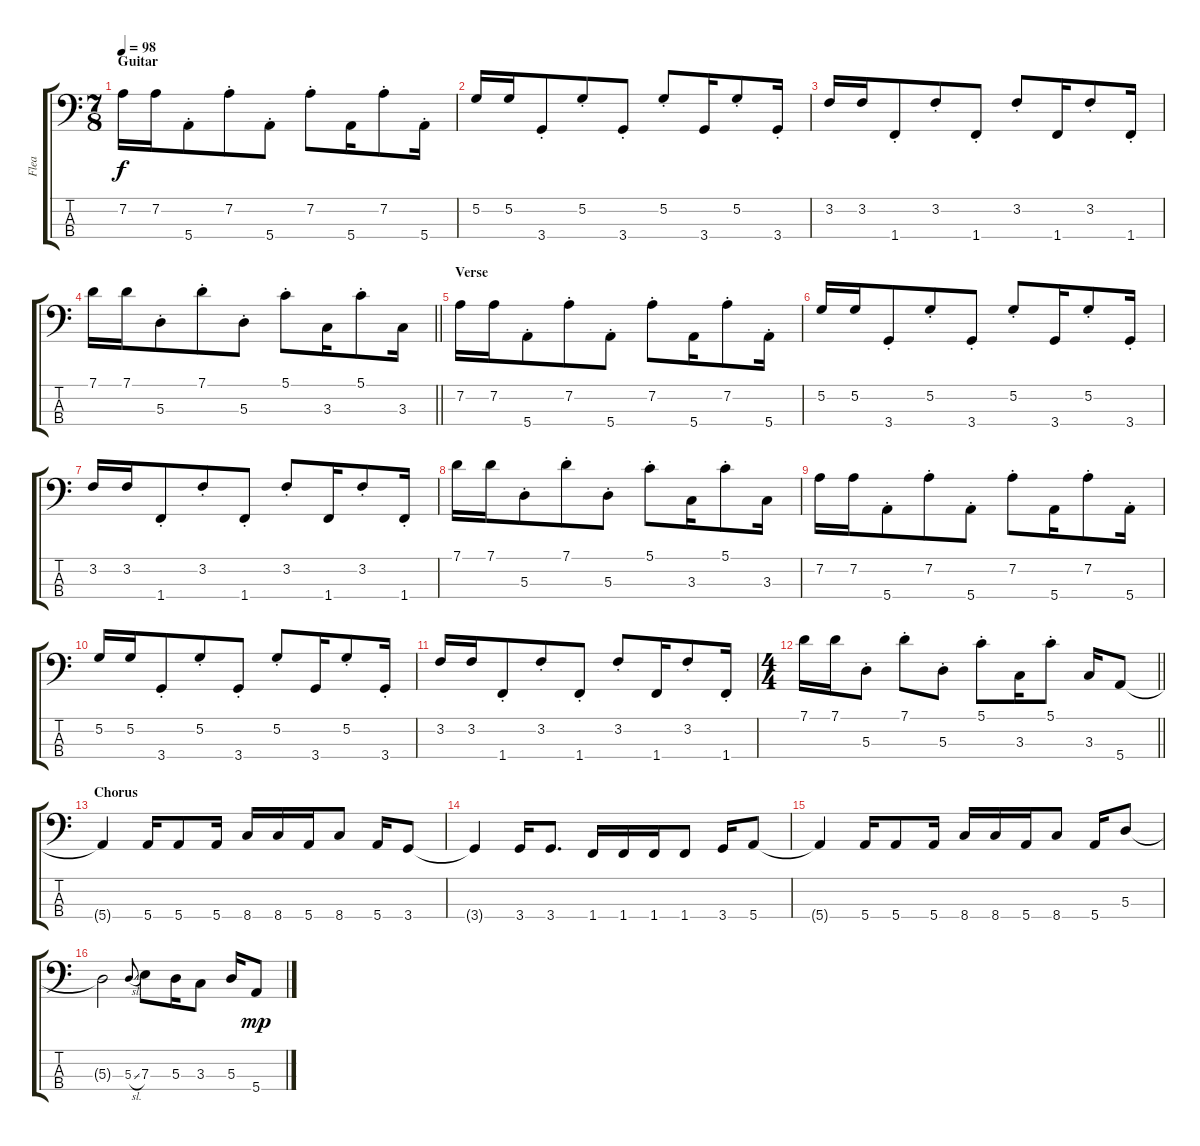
\track ("Flea" "Flea") {instrument electricbassfinger}
\staff {score tabs}
\tuning (G2 D2 A1 E1) {hide}
\ts (7 8)
\section ("" "Guitar")
\tempo 98
\clef f4
\ks c
7.2.16{dy f} 7.2.16 5.4{st}.8 7.2{st}.8 5.4{st}.8 7.2{st}.8 5.4.16 7.2{st}.8 5.4{st}.16 |
5.2.16 5.2.16 3.4{st}.8 5.2{st}.8 3.4{st}.8 5.2{st}.8 3.4.16 5.2{st}.8 3.4{st}.16 |
3.2.16 3.2.16 1.4{st}.8 3.2{st}.8 1.4{st}.8 3.2{st}.8 1.4.16 3.2{st}.8 1.4{st}.16 |
\barLineRight lightlight
7.1.16 7.1.16 5.3{st}.8 7.1{st}.8 5.3{st}.8 5.1{st}.8 3.3.16 5.1{st}.8 3.3.16 |
\section ("" "Verse")
7.2.16 7.2.16 5.4{st}.8 7.2{st}.8 5.4{st}.8 7.2{st}.8 5.4.16 7.2{st}.8 5.4{st}.16 |
5.2.16 5.2.16 3.4{st}.8 5.2{st}.8 3.4{st}.8 5.2{st}.8 3.4.16 5.2{st}.8 3.4{st}.16 |
3.2.16 3.2.16 1.4{st}.8 3.2{st}.8 1.4{st}.8 3.2{st}.8 1.4.16 3.2{st}.8 1.4{st}.16 |
7.1.16 7.1.16 5.3{st}.8 7.1{st}.8 5.3{st}.8 5.1{st}.8 3.3.16 5.1{st}.8 3.3.16 |
7.2.16 7.2.16 5.4{st}.8 7.2{st}.8 5.4{st}.8 7.2{st}.8 5.4.16 7.2{st}.8 5.4{st}.16 |
5.2.16 5.2.16 3.4{st}.8 5.2{st}.8 3.4{st}.8 5.2{st}.8 3.4.16 5.2{st}.8 3.4{st}.16 |
3.2.16 3.2.16 1.4{st}.8 3.2{st}.8 1.4{st}.8 3.2{st}.8 1.4.16 3.2{st}.8 1.4{st}.16 |
\ts (4 4)
\barLineRight lightlight
7.1.16 7.1.16 5.3{st}.8 7.1{st}.8 5.3{st}.8 5.1{st}.8 3.3.16 5.1{st}.8 3.3.16 5.4.8 |
\section ("" "Chorus")
5.4{t}.4 5.4.16 5.4.8 5.4.16 8.4.16 8.4.16 5.4.16 8.4.8 5.4.16 3.4.8 |
3.4{t}.4 3.4.16 3.4.8{d} 1.4.16 1.4.16 1.4.16 1.4.8 3.4.16 5.4.8 |
5.4{t}.4 5.4.16 5.4.8 5.4.16 8.4.16 8.4.16 5.4.16 8.4.8 5.4.16 5.3.8 |
5.3{t}.2 5.3{sl}.8{gr onbeat} 7.3.8 5.3.16 3.3.8 5.3.16 5.4.8{dy mp}
